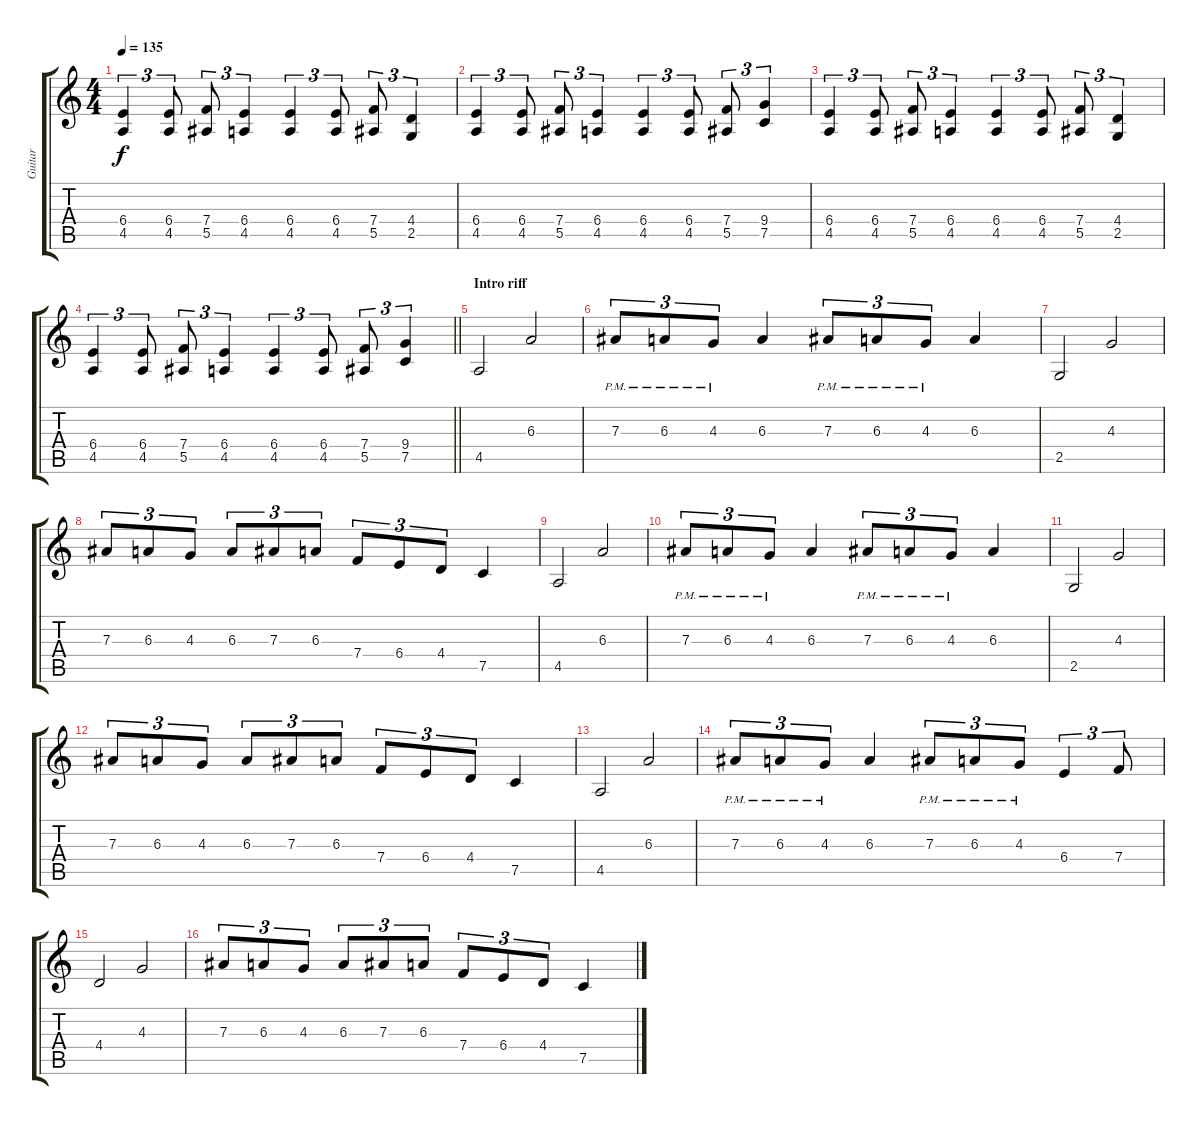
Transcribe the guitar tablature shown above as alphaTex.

\track ("Guitar" "Guitar") {instrument distortionguitar}
\staff {score tabs}
\tuning (C4 G3 Eb3 Bb2 F2 C2) {hide}
\ts (4 4)
\tempo 135
\clef g2
\ks c
(6.4 4.5).4{tu (3 2) dy f} (6.4 4.5).8{tu (3 2)} (7.4 5.5).8{tu (3 2)} (6.4 4.5).4{tu (3 2)} (6.4 4.5).4{tu (3 2)} (6.4 4.5).8{tu (3 2)} (7.4 5.5).8{tu (3 2)} (4.4 2.5).4{tu (3 2)} |
(6.4 4.5).4{tu (3 2)} (6.4 4.5).8{tu (3 2)} (7.4 5.5).8{tu (3 2)} (6.4 4.5).4{tu (3 2)} (6.4 4.5).4{tu (3 2)} (6.4 4.5).8{tu (3 2)} (7.4 5.5).8{tu (3 2)} (9.4 7.5).4{tu (3 2)} |
(6.4 4.5).4{tu (3 2)} (6.4 4.5).8{tu (3 2)} (7.4 5.5).8{tu (3 2)} (6.4 4.5).4{tu (3 2)} (6.4 4.5).4{tu (3 2)} (6.4 4.5).8{tu (3 2)} (7.4 5.5).8{tu (3 2)} (4.4 2.5).4{tu (3 2)} |
\barLineRight lightlight
(6.4 4.5).4{tu (3 2)} (6.4 4.5).8{tu (3 2)} (7.4 5.5).8{tu (3 2)} (6.4 4.5).4{tu (3 2)} (6.4 4.5).4{tu (3 2)} (6.4 4.5).8{tu (3 2)} (7.4 5.5).8{tu (3 2)} (9.4 7.5).4{tu (3 2)} |
\section ("" "Intro riff")
4.5.2 6.3.2 |
7.3{pm}.8{tu (3 2)} 6.3{pm}.8{tu (3 2)} 4.3{pm}.8{tu (3 2)} 6.3.4 7.3{pm}.8{tu (3 2)} 6.3{pm}.8{tu (3 2)} 4.3{pm}.8{tu (3 2)} 6.3.4 |
2.5.2 4.3.2 |
7.3.8{tu (3 2)} 6.3.8{tu (3 2)} 4.3.8{tu (3 2)} 6.3.8{tu (3 2)} 7.3.8{tu (3 2)} 6.3.8{tu (3 2)} 7.4.8{tu (3 2)} 6.4.8{tu (3 2)} 4.4.8{tu (3 2)} 7.5.4 |
4.5.2 6.3.2 |
7.3{pm}.8{tu (3 2)} 6.3{pm}.8{tu (3 2)} 4.3{pm}.8{tu (3 2)} 6.3.4 7.3{pm}.8{tu (3 2)} 6.3{pm}.8{tu (3 2)} 4.3{pm}.8{tu (3 2)} 6.3.4 |
2.5.2 4.3.2 |
7.3.8{tu (3 2)} 6.3.8{tu (3 2)} 4.3.8{tu (3 2)} 6.3.8{tu (3 2)} 7.3.8{tu (3 2)} 6.3.8{tu (3 2)} 7.4.8{tu (3 2)} 6.4.8{tu (3 2)} 4.4.8{tu (3 2)} 7.5.4 |
4.5.2 6.3.2 |
7.3{pm}.8{tu (3 2)} 6.3{pm}.8{tu (3 2)} 4.3{pm}.8{tu (3 2)} 6.3.4 7.3{pm}.8{tu (3 2)} 6.3{pm}.8{tu (3 2)} 4.3{pm}.8{tu (3 2)} 6.4.4{tu (3 2)} 7.4.8{tu (3 2)} |
4.4.2 4.3.2 |
7.3.8{tu (3 2)} 6.3.8{tu (3 2)} 4.3.8{tu (3 2)} 6.3.8{tu (3 2)} 7.3.8{tu (3 2)} 6.3.8{tu (3 2)} 7.4.8{tu (3 2)} 6.4.8{tu (3 2)} 4.4.8{tu (3 2)} 7.5.4
